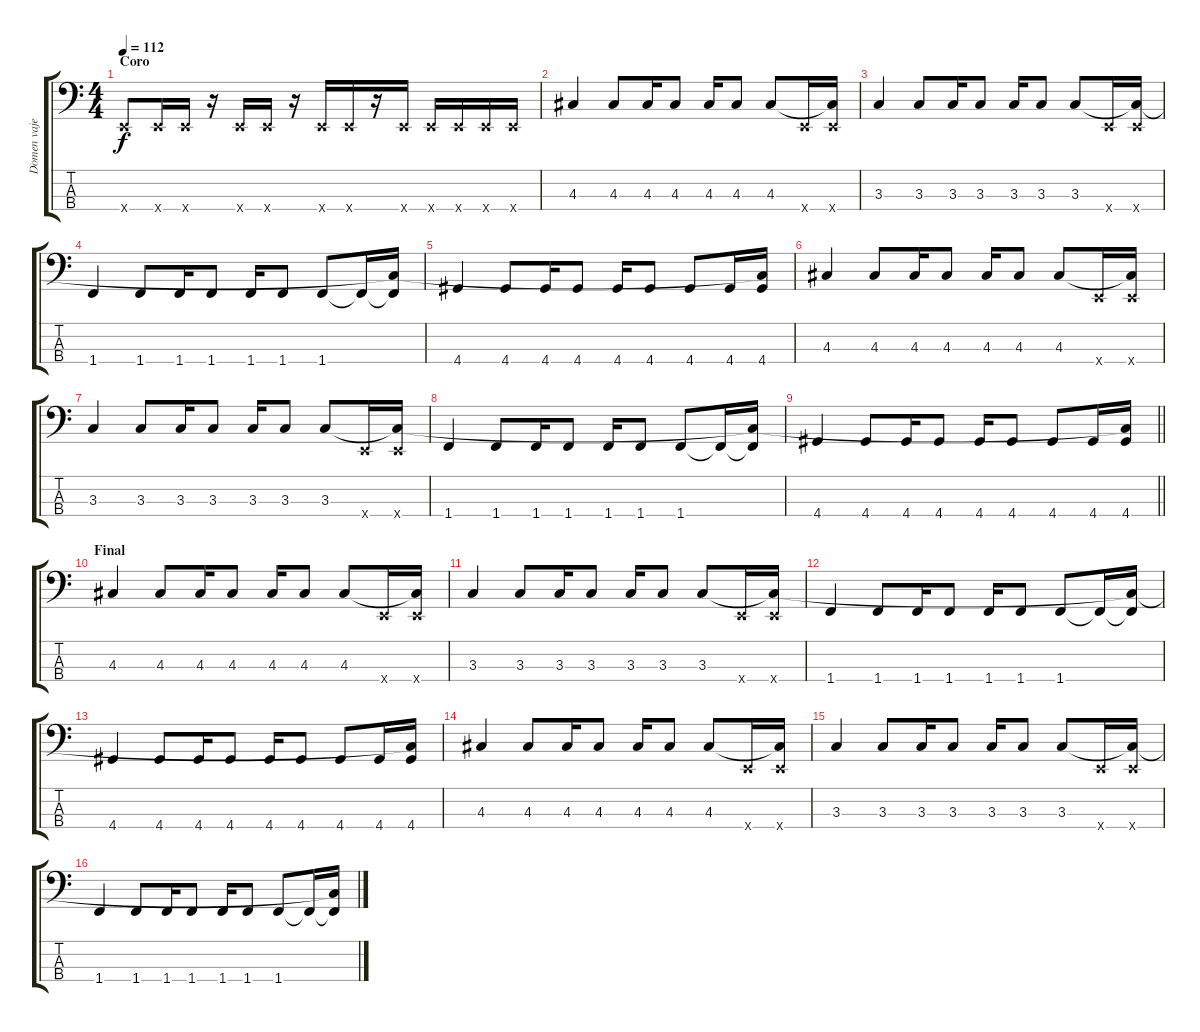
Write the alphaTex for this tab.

\track ("Domen vajevec" "Domen vaje") {instrument electricbassfinger}
\staff {score tabs}
\tuning (G2 D2 A1 E1) {hide}
\ts (4 4)
\section ("" "Coro")
\tempo 112
\clef f4
\ks c
0.4{x}.8{dy f} 0.4{x}.16 0.4{x}.16 r.16 0.4{x}.16 0.4{x}.16 r.16 0.4{x}.16 0.4{x}.16 r.16 0.4{x}.16 0.4{x}.16 0.4{x}.16 0.4{x}.16 0.4{x}.16 |
4.3.4 4.3.8 4.3.16 4.3.8 4.3.16 4.3.8 4.3.8 0.4{x}.16 (4.3{t} 0.4{x}).16 |
3.3.4 3.3.8 3.3.16 3.3.8 3.3.16 3.3.8 3.3.8 0.4{x}.16 (3.3{t} 0.4{x}).16 |
1.4.4 1.4.8 1.4.16 1.4.8 1.4.16 1.4.8 1.4.8 1.4{t}.16 (3.3{t} 1.4{t}).16 |
4.4.4 4.4.8 4.4.16 4.4.8 4.4.16 4.4.8 4.4.8 4.4.16 (3.3{t} 4.4).16 |
4.3.4 4.3.8 4.3.16 4.3.8 4.3.16 4.3.8 4.3.8 0.4{x}.16 (4.3{t} 0.4{x}).16 |
3.3.4 3.3.8 3.3.16 3.3.8 3.3.16 3.3.8 3.3.8 0.4{x}.16 (3.3{t} 0.4{x}).16 |
1.4.4 1.4.8 1.4.16 1.4.8 1.4.16 1.4.8 1.4.8 1.4{t}.16 (3.3{t} 1.4{t}).16 |
\barLineRight lightlight
4.4.4 4.4.8 4.4.16 4.4.8 4.4.16 4.4.8 4.4.8 4.4.16 (3.3{t} 4.4).16 |
\section ("" "Final")
4.3.4 4.3.8 4.3.16 4.3.8 4.3.16 4.3.8 4.3.8 0.4{x}.16 (4.3{t} 0.4{x}).16 |
3.3.4 3.3.8 3.3.16 3.3.8 3.3.16 3.3.8 3.3.8 0.4{x}.16 (3.3{t} 0.4{x}).16 |
1.4.4 1.4.8 1.4.16 1.4.8 1.4.16 1.4.8 1.4.8 1.4{t}.16 (3.3{t} 1.4{t}).16 |
4.4.4 4.4.8 4.4.16 4.4.8 4.4.16 4.4.8 4.4.8 4.4.16 (3.3{t} 4.4).16 |
4.3.4 4.3.8 4.3.16 4.3.8 4.3.16 4.3.8 4.3.8 0.4{x}.16 (4.3{t} 0.4{x}).16 |
3.3.4 3.3.8 3.3.16 3.3.8 3.3.16 3.3.8 3.3.8 0.4{x}.16 (3.3{t} 0.4{x}).16 |
1.4.4 1.4.8 1.4.16 1.4.8 1.4.16 1.4.8 1.4.8 1.4{t}.16 (3.3{t} 1.4{t}).16
